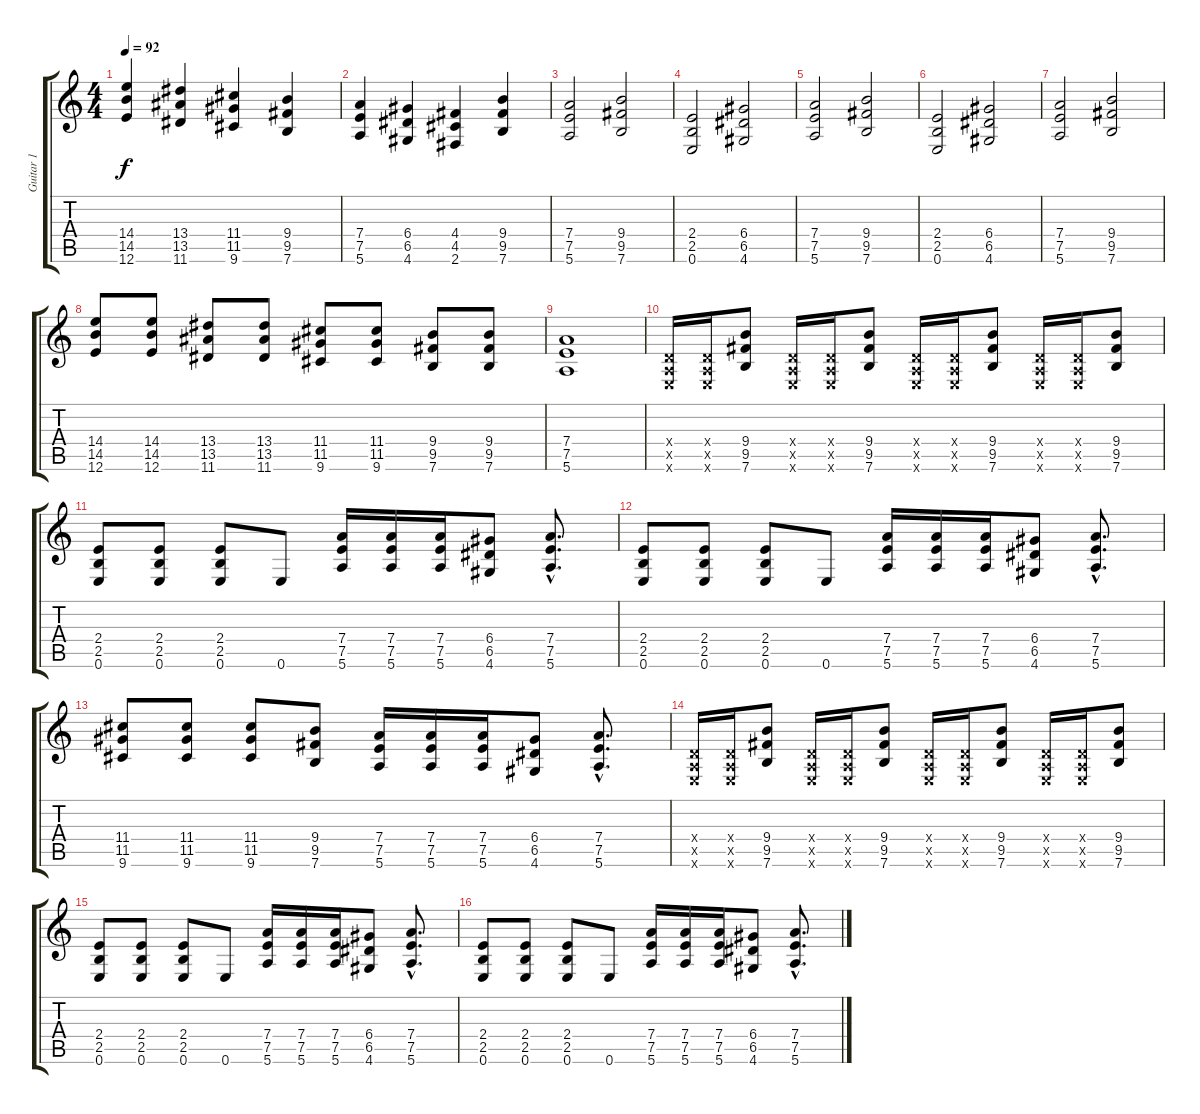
\track ("Guitar 1" "Guitar 1") {instrument distortionguitar}
\staff {score tabs}
\tuning (E4 B3 G3 D3 A2 E2) {hide}
\ts (4 4)
\tempo 92
\clef g2
\ks c
(14.4 14.5 12.6).4{dy f} (13.4 13.5 11.6).4 (11.4 11.5 9.6).4 (9.4 9.5 7.6).4 |
(7.4 7.5 5.6).4 (6.4 6.5 4.6).4 (4.4 4.5 2.6).4 (9.4 9.5 7.6).4 |
(7.4 7.5 5.6).2 (9.4 9.5 7.6).2 |
(2.4 2.5 0.6).2 (6.4 6.5 4.6).2 |
(7.4 7.5 5.6).2 (9.4 9.5 7.6).2 |
(2.4 2.5 0.6).2 (6.4 6.5 4.6).2 |
(7.4 7.5 5.6).2 (9.4 9.5 7.6).2 |
(14.4 14.5 12.6).8 (14.4 14.5 12.6).8 (13.4 13.5 11.6).8 (13.4 13.5 11.6).8 (11.4 11.5 9.6).8 (11.4 11.5 9.6).8 (9.4 9.5 7.6).8 (9.4 9.5 7.6).8 |
(7.4 7.5 5.6).1 |
(0.4{x} 0.5{x} 0.6{x}).16 (0.4{x} 0.5{x} 0.6{x}).16 (9.4 9.5 7.6).8 (0.4{x} 0.5{x} 0.6{x}).16 (0.4{x} 0.5{x} 0.6{x}).16 (9.4 9.5 7.6).8 (0.4{x} 0.5{x} 0.6{x}).16 (0.4{x} 0.5{x} 0.6{x}).16 (9.4 9.5 7.6).8 (0.4{x} 0.5{x} 0.6{x}).16 (0.4{x} 0.5{x} 0.6{x}).16 (9.4 9.5 7.6).8 |
(2.4 2.5 0.6).8 (2.4 2.5 0.6).8 (2.4 2.5 0.6).8 0.6.8 (7.4 7.5 5.6).16 (7.4 7.5 5.6).16 (7.4 7.5 5.6).16 (6.4 6.5 4.6).8 (7.4{hac} 7.5{hac} 5.6{hac}).8{d} |
(2.4 2.5 0.6).8 (2.4 2.5 0.6).8 (2.4 2.5 0.6).8 0.6.8 (7.4 7.5 5.6).16 (7.4 7.5 5.6).16 (7.4 7.5 5.6).16 (6.4 6.5 4.6).8 (7.4{hac} 7.5{hac} 5.6{hac}).8{d} |
(11.4 11.5 9.6).8 (11.4 11.5 9.6).8 (11.4 11.5 9.6).8 (9.4 9.5 7.6).8 (7.4 7.5 5.6).16 (7.4 7.5 5.6).16 (7.4 7.5 5.6).16 (6.4 6.5 4.6).8 (7.4{hac} 7.5{hac} 5.6{hac}).8{d} |
(0.4{x} 0.5{x} 0.6{x}).16 (0.4{x} 0.5{x} 0.6{x}).16 (9.4 9.5 7.6).8 (0.4{x} 0.5{x} 0.6{x}).16 (0.4{x} 0.5{x} 0.6{x}).16 (9.4 9.5 7.6).8 (0.4{x} 0.5{x} 0.6{x}).16 (0.4{x} 0.5{x} 0.6{x}).16 (9.4 9.5 7.6).8 (0.4{x} 0.5{x} 0.6{x}).16 (0.4{x} 0.5{x} 0.6{x}).16 (9.4 9.5 7.6).8 |
(2.4 2.5 0.6).8 (2.4 2.5 0.6).8 (2.4 2.5 0.6).8 0.6.8 (7.4 7.5 5.6).16 (7.4 7.5 5.6).16 (7.4 7.5 5.6).16 (6.4 6.5 4.6).8 (7.4{hac} 7.5{hac} 5.6{hac}).8{d} |
(2.4 2.5 0.6).8 (2.4 2.5 0.6).8 (2.4 2.5 0.6).8 0.6.8 (7.4 7.5 5.6).16 (7.4 7.5 5.6).16 (7.4 7.5 5.6).16 (6.4 6.5 4.6).8 (7.4{hac} 7.5{hac} 5.6{hac}).8{d}
